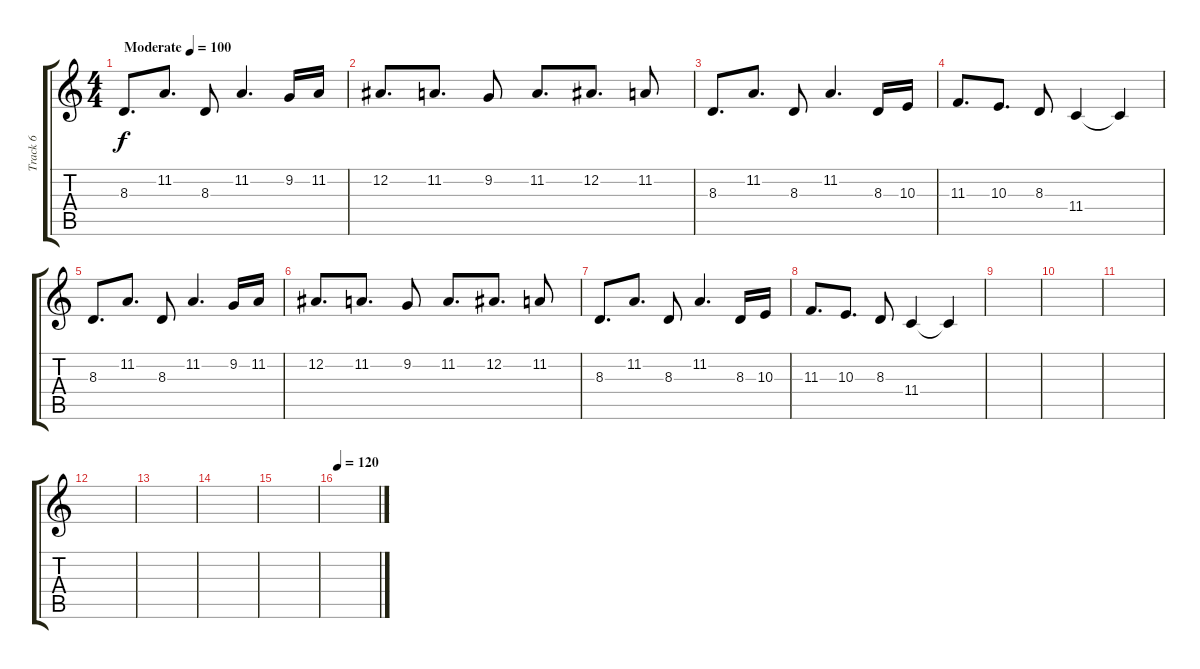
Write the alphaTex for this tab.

\track ("Track 6" "Track 6") {instrument lead2sawtooth}
\staff {score tabs}
\tuning (Eb4 Bb3 Gb3 Db3 Ab2 Eb2) {hide}
\ts (4 4)
\tempo (100 "Moderate")
\clef g2
\ks c
8.3.8{d dy f instrument lead2sawtooth} 11.2.8{d} 8.3.8 11.2.4{d} 9.2.16 11.2.16 |
12.2.8{d} 11.2.8{d} 9.2.8 11.2.8{d} 12.2.8{d} 11.2.8 |
8.3.8{d} 11.2.8{d} 8.3.8 11.2.4{d} 8.3.16 10.3.16 |
11.3.8{d} 10.3.8{d} 8.3.8 11.4.4 11.4{t}.4 |
8.3.8{d} 11.2.8{d} 8.3.8 11.2.4{d} 9.2.16 11.2.16 |
12.2.8{d} 11.2.8{d} 9.2.8 11.2.8{d} 12.2.8{d} 11.2.8 |
8.3.8{d} 11.2.8{d} 8.3.8 11.2.4{d} 8.3.16 10.3.16 |
11.3.8{d} 10.3.8{d} 8.3.8 11.4.4 11.4{t}.4 |
|
|
|
|
|
|
|
\tempo 120
